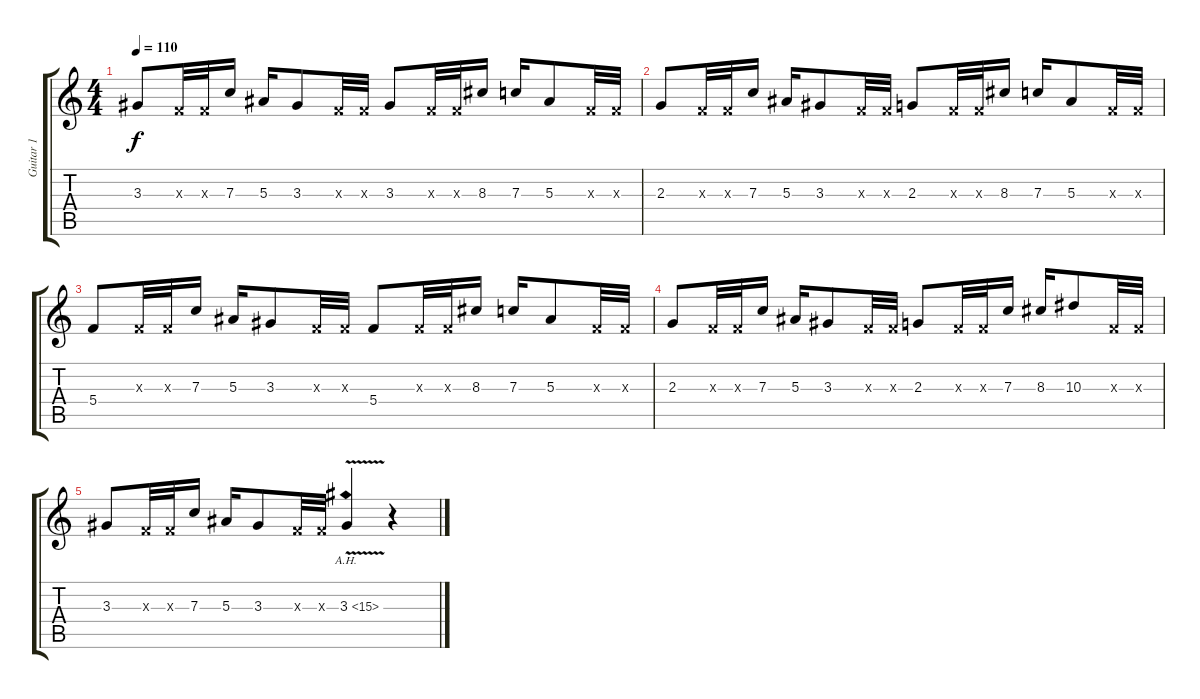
\track ("Guitar 1" "Guitar 1") {instrument distortionguitar}
\staff {score tabs}
\tuning (D4 A3 F3 C3 G2 C2) {hide}
\ts (4 4)
\tempo 110
\clef g2
\ks c
3.3.8{dy f} 0.3{x}.32 0.3{x}.32 7.3.16 5.3.16 3.3.8 0.3{x}.32 0.3{x}.32 3.3.8 0.3{x}.32 0.3{x}.32 8.3.16 7.3.16 5.3.8 0.3{x}.32 0.3{x}.32 |
2.3.8 0.3{x}.32 0.3{x}.32 7.3.16 5.3.16 3.3.8 0.3{x}.32 0.3{x}.32 2.3.8 0.3{x}.32 0.3{x}.32 8.3.16 7.3.16 5.3.8 0.3{x}.32 0.3{x}.32 |
5.4.8 0.3{x}.32 0.3{x}.32 7.3.16 5.3.16 3.3.8 0.3{x}.32 0.3{x}.32 5.4.8 0.3{x}.32 0.3{x}.32 8.3.16 7.3.16 5.3.8 0.3{x}.32 0.3{x}.32 |
2.3.8 0.3{x}.32 0.3{x}.32 7.3.16 5.3.16 3.3.8 0.3{x}.32 0.3{x}.32 2.3.8 0.3{x}.32 0.3{x}.32 7.3.16 8.3.16 10.3.8 0.3{x}.32 0.3{x}.32 |
3.3.8 0.3{x}.32 0.3{x}.32 7.3.16 5.3.16 3.3.8 0.3{x}.32 0.3{x}.32 3.3{ah 12 v}.4 r.4
